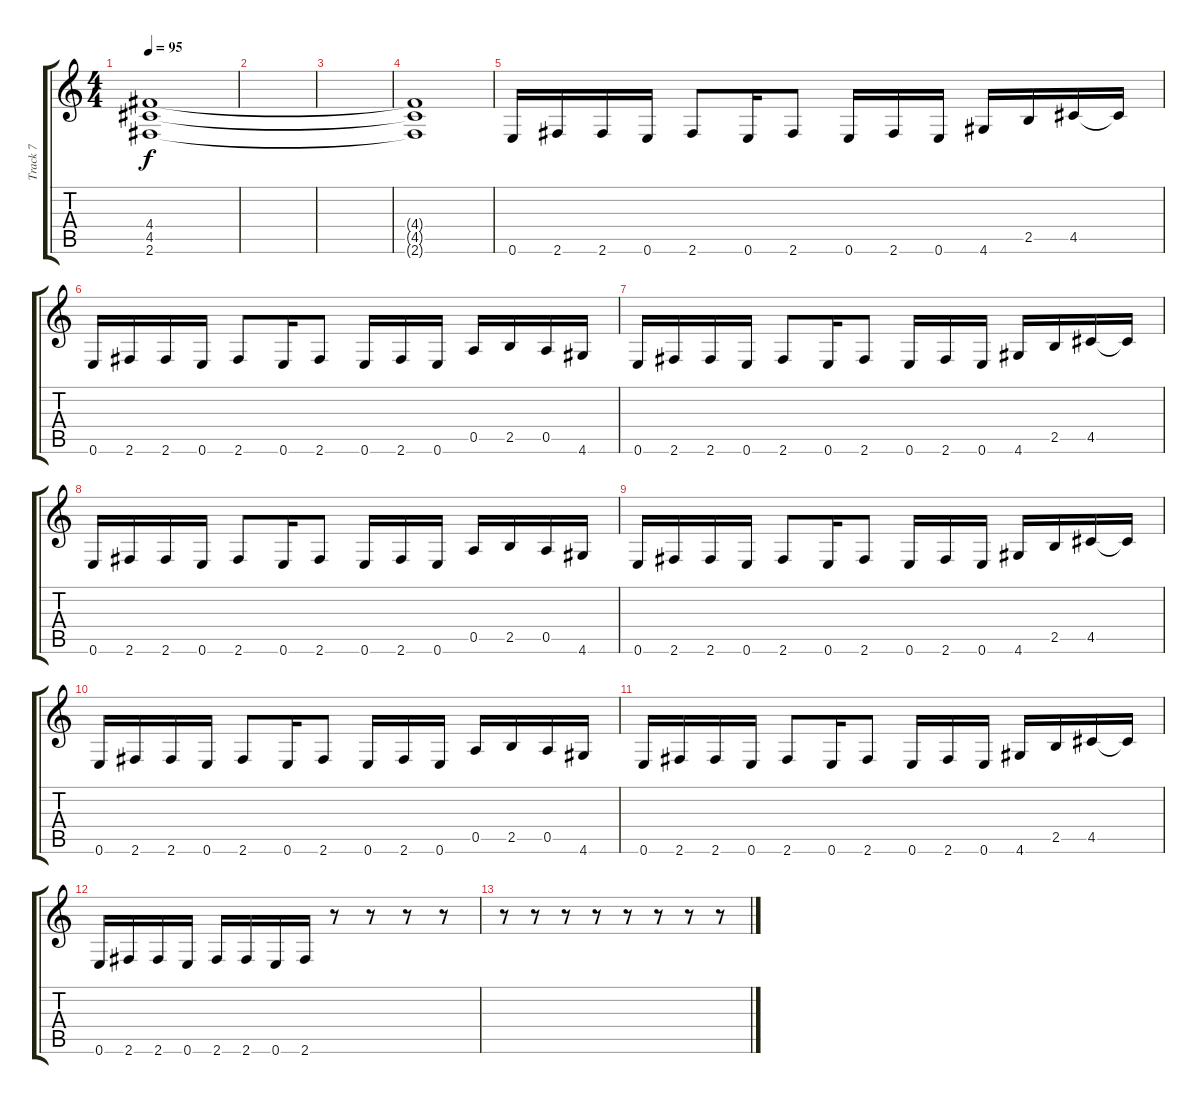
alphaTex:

\track ("Track 7" "Track 7") {instrument distortionguitar}
\staff {score tabs}
\tuning (E4 B3 G3 D3 A2 E2) {hide}
\ts (4 4)
\tempo 95
\clef g2
\ks c
(4.4 4.5 2.6).1{dy f} |
|
|
(4.4{t} 4.5{t} 2.6{t}).1 |
0.6.16 2.6.16 2.6.16 0.6.16 2.6.8 0.6.16 2.6.8 0.6.16 2.6.16 0.6.16 4.6.16 2.5.16 4.5.16 4.5{t}.16 |
0.6.16 2.6.16 2.6.16 0.6.16 2.6.8 0.6.16 2.6.8 0.6.16 2.6.16 0.6.16 0.5.16 2.5.16 0.5.16 4.6.16 |
0.6.16 2.6.16 2.6.16 0.6.16 2.6.8 0.6.16 2.6.8 0.6.16 2.6.16 0.6.16 4.6.16 2.5.16 4.5.16 4.5{t}.16 |
0.6.16 2.6.16 2.6.16 0.6.16 2.6.8 0.6.16 2.6.8 0.6.16 2.6.16 0.6.16 0.5.16 2.5.16 0.5.16 4.6.16 |
0.6.16 2.6.16 2.6.16 0.6.16 2.6.8 0.6.16 2.6.8 0.6.16 2.6.16 0.6.16 4.6.16 2.5.16 4.5.16 4.5{t}.16 |
0.6.16 2.6.16 2.6.16 0.6.16 2.6.8 0.6.16 2.6.8 0.6.16 2.6.16 0.6.16 0.5.16 2.5.16 0.5.16 4.6.16 |
0.6.16 2.6.16 2.6.16 0.6.16 2.6.8 0.6.16 2.6.8 0.6.16 2.6.16 0.6.16 4.6.16 2.5.16 4.5.16 4.5{t}.16 |
0.6.16 2.6.16 2.6.16 0.6.16 2.6.16 2.6.16 0.6.16 2.6.16 r.8 r.8 r.8 r.8 |
r.8 r.8 r.8 r.8 r.8 r.8 r.8 r.8
